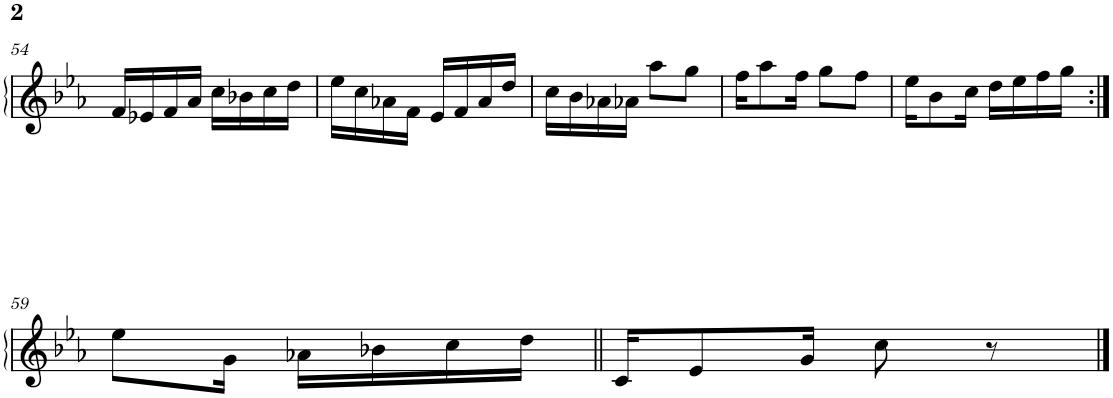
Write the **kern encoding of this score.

**kern
*part1
*staff1
*I"Piano
*I'Pno
!!LO:PB:g=z
*clefG2
*k[b-e-a-]
*M4/4
*met(c)
=54
16f/LL
16e-X/
16f/
16a-/JJ
16cc\LL
16b-X\
16cc\
16dd\JJ
=55
16ee-\LL
16cc\
16a-X\
16f\JJ
16e-/LL
16f/
16a-/
16dd/JJ
=56
16cc\LL
16b-\
16a-X\
16a-X\JJ
8aa-\L
8gg\J
=57
16ff\KL
8aa-\
16ff\Jk
8gg\L
8ff\J
=58
16ee-\KL
8b-\
16cc\Jk
16dd\LL
16ee-\
16ff\
16gg\JJ
!!LO:LB:g=z
=59:|!
8ee-\L
16g\Jk
16a-X\LL
16b-X\
16cc\
16dd\JJ
=60||
16c/KL
8e-/
16g/Jk
8cc\
8r
==
*-
